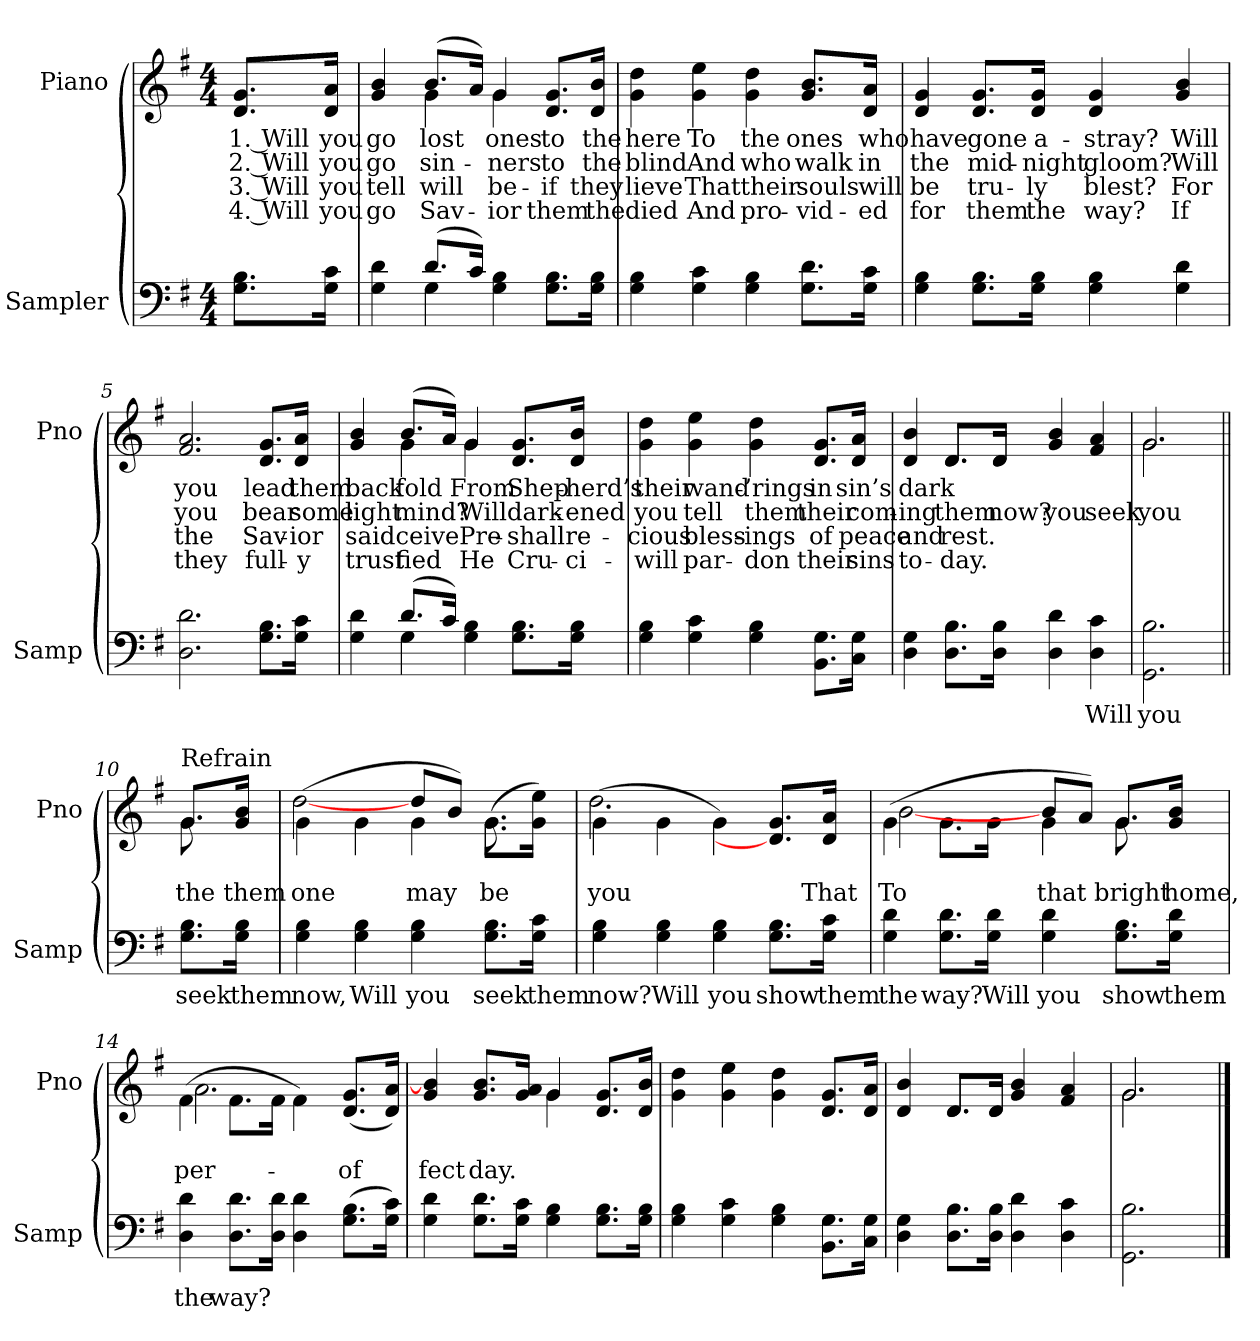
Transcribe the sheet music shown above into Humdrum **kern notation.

**kern	**text	**kern	**text	**text	**text	**text
*part2	*part2	*part1	*part1	*part1	*part1	*part1
*staff2	*staff2	*staff1	*staff1	*staff1	*staff1	*staff1
*I"Sampler	*	*I"Piano	*	*	*	*
*I'Samp	*	*I'Pno	*	*	*	*
*clefF4	*	*clefG2	*	*	*	*
*k[f#]	*	*k[f#]	*	*	*	*
*G:	*	*G:	*	*	*	*
*M4/4	*	*M4/4	*	*	*	*
=1	=1	=1	=1	=1	=1	=1
8.G\ 8.B\L	.	8.d/ 8.g/L	1. Will	2. Will	3. Will	4. Will
16G\ 16c\Jk	.	16d/ 16a/Jk	you	you	you	you
=2	=2	=2	=2	=2	=2	=2
*^	*	*^	*	*	*	*
4G 4d	4ryy	.	4g 4b	4ryy	go	go	tell	go
(8.d/L	4G	.	(8.b/L	4g	lost	sin-	will	Sav-
16c/Jk)	.	.	16a/Jk)	.	.	.	.	.
4G 4B	2ryy	.	4g/	4g	ones	-ners	be-	-ior
8.G\ 8.B\L	.	.	8.d/ 8.g/L	4ryy	to	to	if	them
16G\ 16B\Jk	.	.	16d/ 16b/Jk	.	the	the	they	the
*v	*v	*	*	*	*	*	*	*
*	*	*v	*v	*	*	*	*
=3	=3	=3	=3	=3	=3	=3
4G 4B	.	4g 4dd	here	blind	-lieve	died
4G 4c	.	4g 4ee	To	And	That	And
4G 4B	.	4g 4dd	the	who	their	pro-
8.G\ 8.d\L	.	8.g/ 8.b/L	ones	walk	souls	-vid-
16G\ 16c\Jk	.	16d/ 16a/Jk	who	in	will	-ed
=4	=4	=4	=4	=4	=4	=4
4G 4B	.	4d 4g	have	the	be	for
8.G\ 8.B\L	.	8.d/ 8.g/L	gone	mid-	tru-	them
16G\ 16B\Jk	.	16d/ 16g/Jk	a-	-night	-ly	the
4G 4B	.	4d 4g	-stray?	gloom?	blest?	way?
4G 4d	.	4g 4b	Will	Will	For	If
=5	=5	=5	=5	=5	=5	=5
2.D 2.d	.	2.f# 2.a	you	you	the	they
8.G\ 8.B\L	.	8.d/ 8.g/L	lead	bear	Sav-	full-
16G\ 16c\Jk	.	16d/ 16a/Jk	them	some	-ior	-y
=6	=6	=6	=6	=6	=6	=6
*^	*	*^	*	*	*	*
4G 4d	4ryy	.	4g 4b	4ryy	back	light	said	trust
(8.d/L	4G	.	(8.b/L	4g	fold	mind?	-ceive	-fied
16c/Jk)	.	.	16a/Jk)	.	.	.	.	.
4G 4B	2ryy	.	4g/	4g	From	Will	Pre-	He
8.G\ 8.B\L	.	.	8.d/ 8.g/L	4ryy	Shep-	dark-	shall	Cru-
16G\ 16B\Jk	.	.	16d/ 16b/Jk	.	-herd’s	-ened	re-	-ci-
*v	*v	*	*	*	*	*	*	*
*	*	*v	*v	*	*	*	*
=7	=7	=7	=7	=7	=7	=7
4G 4B	.	4g 4dd	their	you	-cious	will
4G 4c	.	4g 4ee	wand-	tell	bless-	par-
4G 4B	.	4g 4dd	-’rings	them	-ings	-don
8.BB\ 8.G\L	.	8.d/ 8.g/L	in	their	of	their
16C\ 16G\Jk	.	16d/ 16a/Jk	sin’s	com-	peace	sins
=8	=8	=8	=8	=8	=8	=8
*	*	*^	*	*	*	*
4D 4G	.	4d 4b	4ryy	dark	-ing	and	to-
8.D\ 8.B\L	.	8.d/L	8.d/L	.	them	rest.	-day.
16D\ 16B\Jk	.	16d/Jk	16d/Jk	.	now?	.	.
4D 4d	.	4g 4b	2ryy	.	you	.	.
4D 4c	Will	4f# 4a	.	.	seek	.	.
=9	=9	=9	=9	=9	=9	=9	=9
2.GG 2.B	you	2.g/	2.g	.	you	.	.
=10||	=10||	=10||	=10||	=10||	=10||	=10||	=10||
!	!	!LO:TX:t=Refrain	!	!	!	!	!
8.G\ 8.B\L	seek	8.g/L	8.g	.	the	.	.
16G\ 16B\Jk	them	16g/ 16b/Jk	16ryy	.	them	.	.
=11	=11	=11	=11	=11	=11	=11	=11
4G 4B	now,	(4g\	[2dd	.	one	.	.
4G 4B	Will	4g\	.	.	.	.	.
4G 4B	you	8dd/L	4g	.	may	.	.
.	.	8b/J)	.	.	.	.	.
8.G\ 8.B\L	seek	(8.g\L	8.g	.	be	.	.
16G\ 16c\Jk	them	16g\ 16ee\Jk)	16ryy	.	.	.	.
=12	=12	=12	=12	=12	=12	=12	=12
4G 4B	now?	(4g\	2.dd	.	you	.	.
4G 4B	Will	4g\	.	.	.	.	.
4G 4B	you	4g\)	.	.	.	.	.
8.G\ 8.B\L	show	8.d]/ 8.g/L	4ryy	.	.	.	.
16G\ 16c\Jk	them	16d/ 16a/Jk	.	.	That	.	.
=13	=13	=13	=13	=13	=13	=13	=13
4G 4d	the	(4g\	[2b	.	To	.	.
8.G\ 8.d\L	way?	8.g\L	.	.	.	.	.
16G\ 16d\Jk	Will	16g\Jk	.	.	.	.	.
4G 4d	you	8b/L	4g	.	that	.	.
.	.	8a/J)	.	.	.	.	.
8.G\ 8.B\L	show	8.g/L	8.g	.	bright	.	.
16G\ 16d\Jk	them	16g/ 16b/Jk	16ryy	.	home,	.	.
=14	=14	=14	=14	=14	=14	=14	=14
4D 4d	the	(4f#\	2.a	.	per-	.	.
8.D\ 8.d\L	way?	8.f#\L	.	.	.	.	.
16D\ 16d\Jk	.	16f#\Jk	.	.	.	.	.
4D 4d	.	4f#\)	.	.	.	.	.
(8.G\ 8.B\L	.	(8.d/ 8.g/L	4ryy	.	of	.	.
16G\ 16c\Jk)	.	16d/ 16a/Jk)	.	.	.	.	.
=15	=15	=15	=15	=15	=15	=15	=15
4G 4d	.	4g 4b]	2ryy	.	-fect	.	.
8.G\ 8.d\L	.	8.g/ 8.b/L	.	.	day.	.	.
16G\ 16c\Jk	.	16g/ 16a/Jk	.	.	.	.	.
4G 4B	.	4g/	4g	.	.	.	.
8.G\ 8.B\L	.	8.d/ 8.g/L	4ryy	.	.	.	.
16G\ 16B\Jk	.	16d/ 16b/Jk	.	.	.	.	.
*	*	*v	*v	*	*	*	*
=16	=16	=16	=16	=16	=16	=16
4G 4B	.	4g 4dd	.	.	.	.
4G 4c	.	4g 4ee	.	.	.	.
4G 4B	.	4g 4dd	.	.	.	.
8.BB\ 8.G\L	.	8.d/ 8.g/L	.	.	.	.
16C\ 16G\Jk	.	16d/ 16a/Jk	.	.	.	.
=17	=17	=17	=17	=17	=17	=17
*	*	*^	*	*	*	*
4D 4G	.	4d 4b	4ryy	.	.	.	.
8.D\ 8.B\L	.	8.d/L	8.d/L	.	.	.	.
16D\ 16B\Jk	.	16d/Jk	16d/Jk	.	.	.	.
4D 4d	.	4g 4b	2ryy	.	.	.	.
4D 4c	.	4f# 4a	.	.	.	.	.
=18	=18	=18	=18	=18	=18	=18	=18
2.GG 2.B	.	2.g/	2.g	.	.	.	.
*	*	*v	*v	*	*	*	*
==	==	==	==	==	==	==
*-	*-	*-	*-	*-	*-	*-
